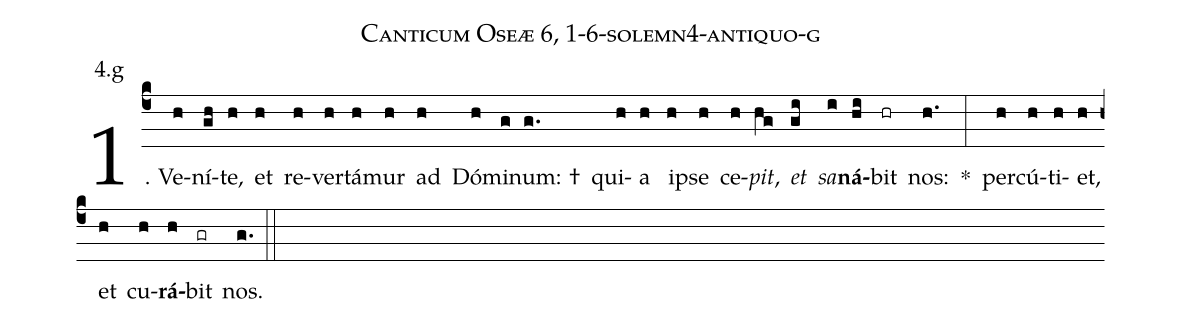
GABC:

name: Canticum Oseæ 6, 1-6-solemn4-antiquo-g;
annotation: 4.g;
%%
(c4)1. Ve(h)ní(gh)te,(h) et(h) re(h)ver(h)tá(h)mur(h) ad(h) Dó(h)mi(g)num: †(g.) qui(h)a(h) ip(h)se(h) ce(h)<i>pit</i>,(hg) <i>et</i>(gi) <i>sa</i>(i)<b>ná</b>(hi)bit(hr) nos:(h.) *(:) per(h)cú(h)ti(h)et,(h) et(h) cu(h)<b>rá</b>(h)bit(gr) nos.(g.) (::)
